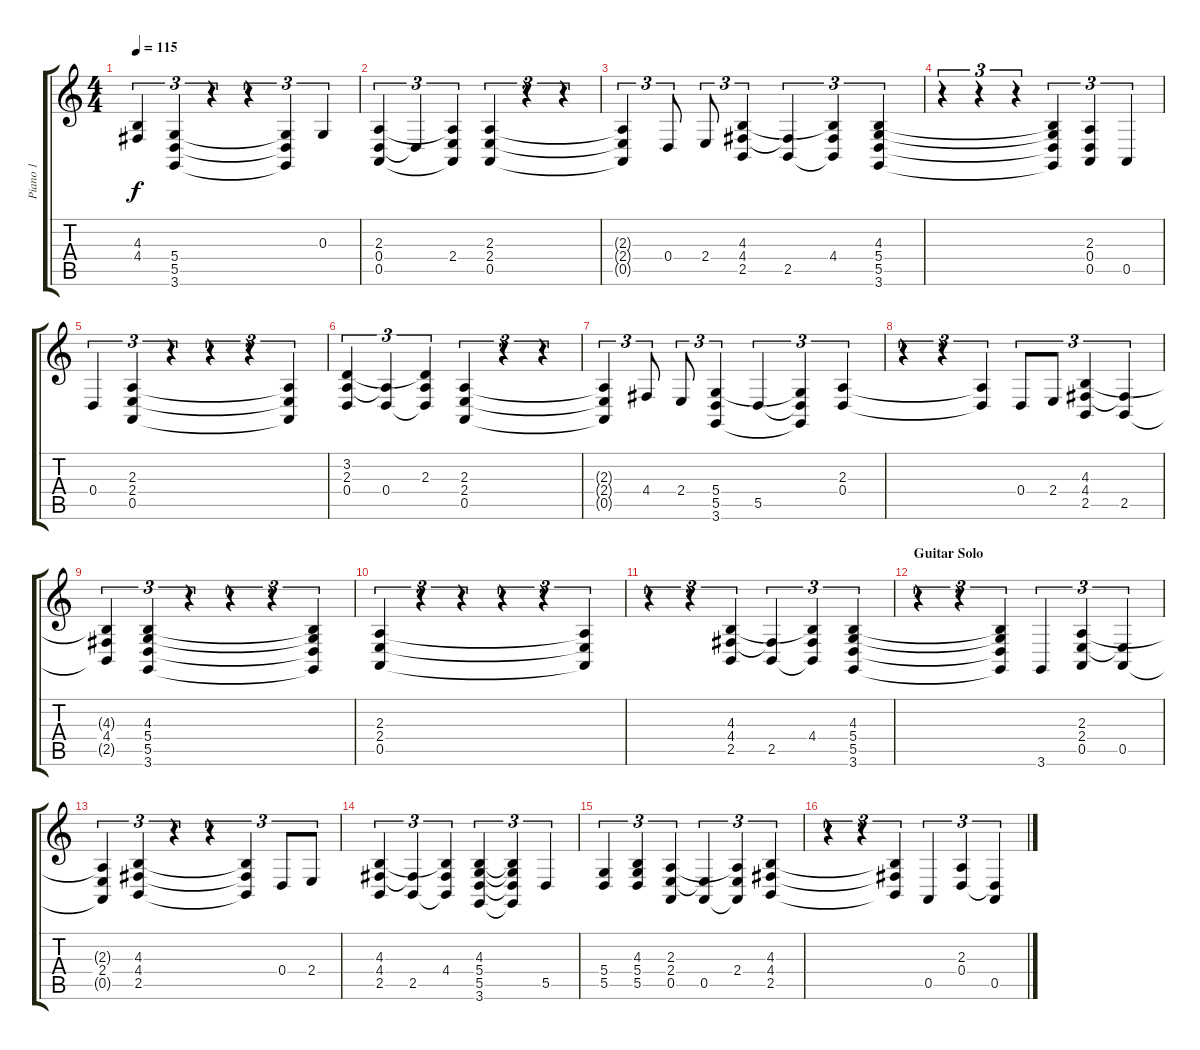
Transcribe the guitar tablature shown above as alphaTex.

\track ("Piano 1" "Piano 1") {instrument brightacousticpiano}
\staff {score tabs}
\tuning (E4 B3 G3 D3 A2 E2) {hide}
\ts (4 4)
\tempo 115
\clef g2
\ks c
(4.3{t} 4.4).4{tu (3 2) dy f} (5.4 5.5 3.6).4{tu (3 2)} r.4{tu (3 2)} r.4{tu (3 2)} (5.4{t} 5.5{t} 3.6{t}).4{tu (3 2)} 0.3.4{tu (3 2)} |
(2.3 0.4 0.5).4{tu (3 2)} 0.4{t}.4{tu (3 2)} (2.3{t} 2.4 0.5{t}).4{tu (3 2)} (2.3 2.4 0.5).4{tu (3 2)} r.4{tu (3 2)} r.4{tu (3 2)} |
(2.3{t} 2.4{t} 0.5{t}).4{tu (3 2)} 0.4.8{tu (3 2)} 2.4.8{tu (3 2)} (4.3 4.4 2.5).4{tu (3 2)} (4.4{t} 2.5).4{tu (3 2)} (4.3{t} 4.4 2.5{t}).4{tu (3 2)} (4.3 5.4 5.5 3.6).4{tu (3 2)} |
r.4{tu (3 2)} r.4{tu (3 2)} r.4{tu (3 2)} (4.3{t} 5.4{t} 5.5{t} 3.6{t}).4{tu (3 2)} (2.3 0.4 0.5).4{tu (3 2)} 0.5.4{tu (3 2)} |
0.4.4{tu (3 2)} (2.3 2.4 0.5).4{tu (3 2)} r.4{tu (3 2)} r.4{tu (3 2)} r.4{tu (3 2)} (2.3{t} 2.4{t} 0.5{t}).4{tu (3 2)} |
(3.2 2.3 0.4).4{tu (3 2)} (2.3{t} 0.4).4{tu (3 2)} (3.2{t} 2.3 0.4{t}).4{tu (3 2)} (2.3 2.4 0.5).4{tu (3 2)} r.4{tu (3 2)} r.4{tu (3 2)} |
(2.3{t} 2.4{t} 0.5{t}).4{tu (3 2)} 4.4.8{tu (3 2)} 2.4.8{tu (3 2)} (5.4 5.5 3.6).4{tu (3 2)} 5.5.4{tu (3 2)} (5.4{t} 5.5{t} 3.6{t}).4{tu (3 2)} (2.3 0.4).4{tu (3 2)} |
r.4{tu (3 2)} r.4{tu (3 2)} (2.3{t} 0.4{t}).4{tu (3 2)} 0.4.8{tu (3 2)} 2.4.8{tu (3 2)} (4.3 4.4 2.5).4{tu (3 2)} (4.4{t} 2.5).4{tu (3 2)} |
(4.3{t} 4.4 2.5{t}).4{tu (3 2)} (4.3 5.4 5.5 3.6).4{tu (3 2)} r.4{tu (3 2)} r.4{tu (3 2)} r.4{tu (3 2)} (4.3{t} 5.4{t} 5.5{t} 3.6{t}).4{tu (3 2)} |
(2.3 2.4 0.5).4{tu (3 2)} r.4{tu (3 2)} r.4{tu (3 2)} r.4{tu (3 2)} r.4{tu (3 2)} (2.3{t} 2.4{t} 0.5{t}).4{tu (3 2)} |
r.4{tu (3 2)} r.4{tu (3 2)} (4.3 4.4 2.5).4{tu (3 2)} (4.4{t} 2.5).4{tu (3 2)} (4.3{t} 4.4 2.5{t}).4{tu (3 2)} (4.3 5.4 5.5 3.6).4{tu (3 2)} |
\section ("" "Guitar Solo")
r.4{tu (3 2)} r.4{tu (3 2)} (4.3{t} 5.4{t} 5.5{t} 3.6{t}).4{tu (3 2)} 3.6.4{tu (3 2)} (2.3 2.4 0.5).4{tu (3 2)} (2.4{t} 0.5).4{tu (3 2)} |
(2.3{t} 2.4 0.5{t}).4{tu (3 2)} (4.3 4.4 2.5).4{tu (3 2)} r.4{tu (3 2)} r.4{tu (3 2)} (4.3{t} 4.4{t} 2.5{t}).4{tu (3 2)} 0.4.8{tu (3 2)} 2.4.8{tu (3 2)} |
(4.3 4.4 2.5).4{tu (3 2)} (4.4{t} 2.5).4{tu (3 2)} (4.3{t} 4.4 2.5{t}).4{tu (3 2)} (4.3 5.4 5.5 3.6).4{tu (3 2)} (4.3{t} 5.4{t} 5.5{t} 3.6{t}).4{tu (3 2)} 5.5.4{tu (3 2)} |
(5.4 5.5).4{tu (3 2)} (4.3 5.4 5.5).4{tu (3 2)} (2.3 2.4 0.5).4{tu (3 2)} (2.4{t} 0.5).4{tu (3 2)} (2.3{t} 2.4 0.5{t}).4{tu (3 2)} (4.3 4.4 2.5).4{tu (3 2)} |
r.4{tu (3 2)} r.4{tu (3 2)} (4.3{t} 4.4{t} 2.5{t}).4{tu (3 2)} 0.5.4{tu (3 2)} (2.3 0.4).4{tu (3 2)} (0.4{t} 0.5).4{tu (3 2)}
